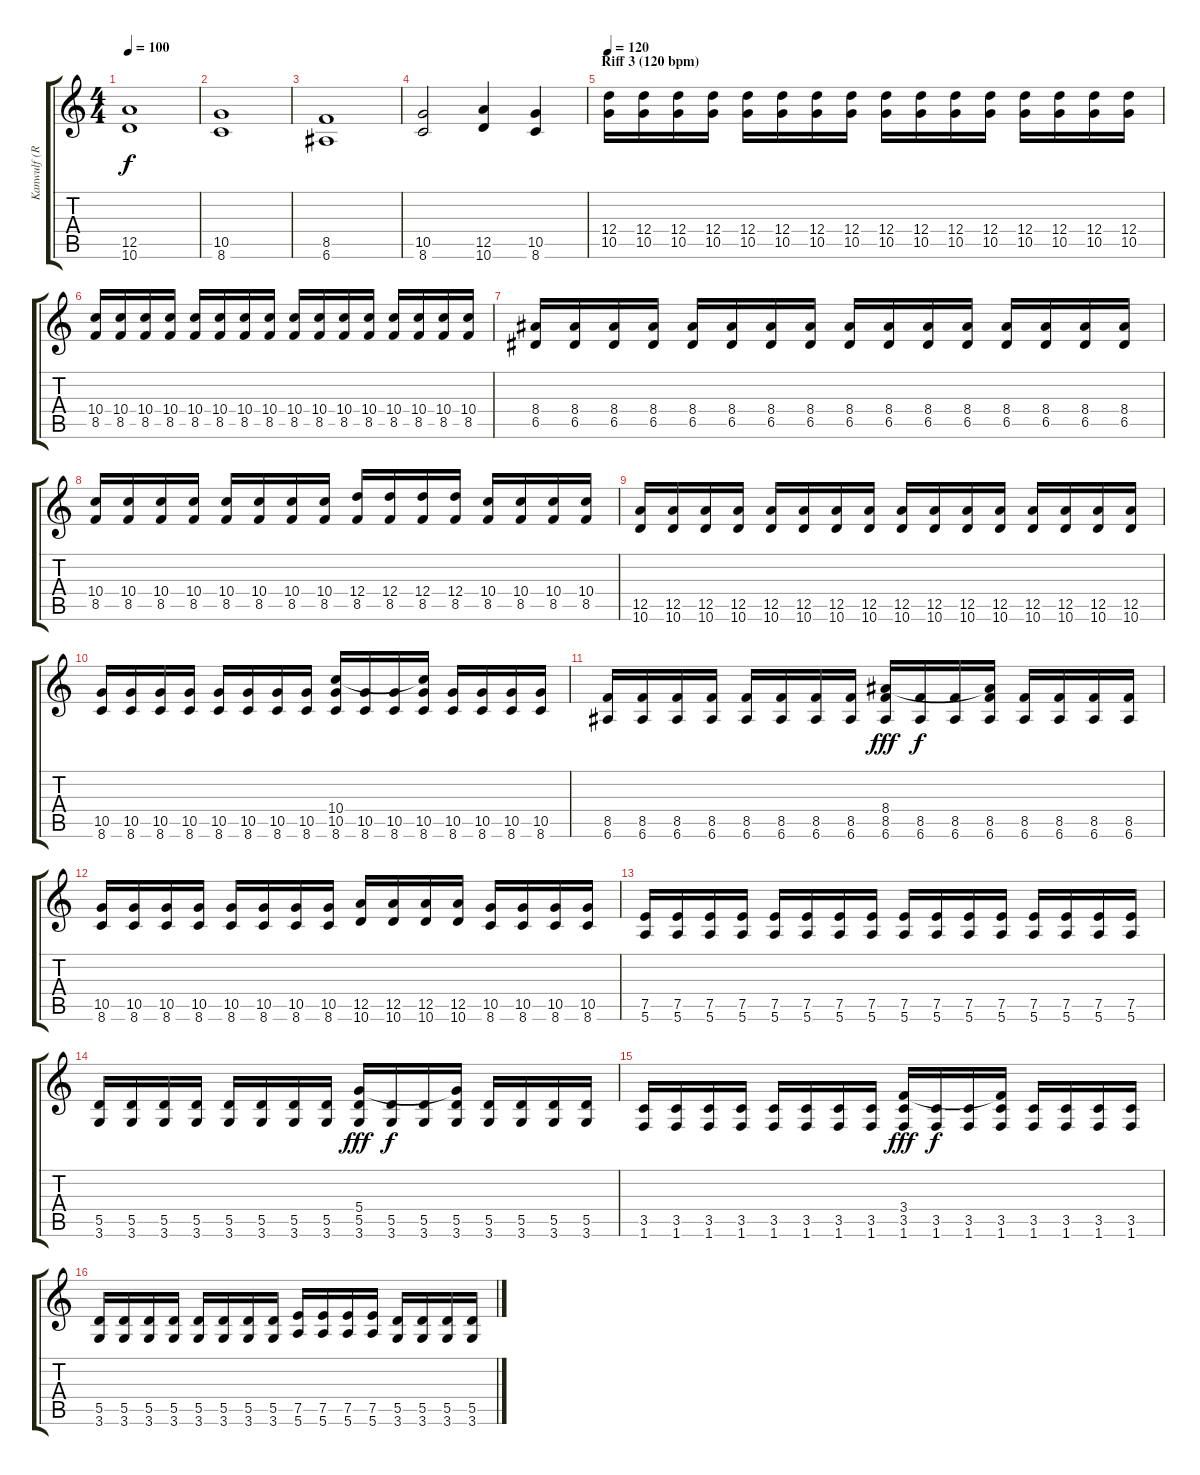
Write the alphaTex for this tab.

\track ("Kanwulf (R Guitar)" "Kanwulf (R") {instrument distortionguitar}
\staff {score tabs}
\tuning (E4 B3 G3 D3 A2 E2) {hide}
\ts (4 4)
\tempo 100
\clef g2
\ks c
(12.5 10.6).1{dy f} |
(10.5 8.6).1 |
(8.5 6.6).1 |
(10.5 8.6).2 (12.5 10.6).4 (10.5 8.6).4 |
\section ("" "Riff 3 (120 bpm)")
\tempo 120
(12.4 10.5).16 (12.4 10.5).16 (12.4 10.5).16 (12.4 10.5).16 (12.4 10.5).16 (12.4 10.5).16 (12.4 10.5).16 (12.4 10.5).16 (12.4 10.5).16 (12.4 10.5).16 (12.4 10.5).16 (12.4 10.5).16 (12.4 10.5).16 (12.4 10.5).16 (12.4 10.5).16 (12.4 10.5).16 |
(10.4 8.5).16 (10.4 8.5).16 (10.4 8.5).16 (10.4 8.5).16 (10.4 8.5).16 (10.4 8.5).16 (10.4 8.5).16 (10.4 8.5).16 (10.4 8.5).16 (10.4 8.5).16 (10.4 8.5).16 (10.4 8.5).16 (10.4 8.5).16 (10.4 8.5).16 (10.4 8.5).16 (10.4 8.5).16 |
(8.4 6.5).16 (8.4 6.5).16 (8.4 6.5).16 (8.4 6.5).16 (8.4 6.5).16 (8.4 6.5).16 (8.4 6.5).16 (8.4 6.5).16 (8.4 6.5).16 (8.4 6.5).16 (8.4 6.5).16 (8.4 6.5).16 (8.4 6.5).16 (8.4 6.5).16 (8.4 6.5).16 (8.4 6.5).16 |
(10.4 8.5).16 (10.4 8.5).16 (10.4 8.5).16 (10.4 8.5).16 (10.4 8.5).16 (10.4 8.5).16 (10.4 8.5).16 (10.4 8.5).16 (12.4 8.5).16 (12.4 8.5).16 (12.4 8.5).16 (12.4 8.5).16 (10.4 8.5).16 (10.4 8.5).16 (10.4 8.5).16 (10.4 8.5).16 |
(12.5 10.6).16 (12.5 10.6).16 (12.5 10.6).16 (12.5 10.6).16 (12.5 10.6).16 (12.5 10.6).16 (12.5 10.6).16 (12.5 10.6).16 (12.5 10.6).16 (12.5 10.6).16 (12.5 10.6).16 (12.5 10.6).16 (12.5 10.6).16 (12.5 10.6).16 (12.5 10.6).16 (12.5 10.6).16 |
(10.5 8.6).16 (10.5 8.6).16 (10.5 8.6).16 (10.5 8.6).16 (10.5 8.6).16 (10.5 8.6).16 (10.5 8.6).16 (10.5 8.6).16 (10.4 10.5 8.6).16 (10.5 8.6).16 (10.5 8.6).16 (10.4{t} 10.5 8.6).16 (10.5 8.6).16 (10.5 8.6).16 (10.5 8.6).16 (10.5 8.6).16 |
(8.5 6.6).16 (8.5 6.6).16 (8.5 6.6).16 (8.5 6.6).16 (8.5 6.6).16 (8.5 6.6).16 (8.5 6.6).16 (8.5 6.6).16 (8.4 8.5 6.6).16{dy fff} (8.5 6.6).16{dy f} (8.5 6.6).16 (8.4{t} 8.5 6.6).16 (8.5 6.6).16 (8.5 6.6).16 (8.5 6.6).16 (8.5 6.6).16 |
(10.5 8.6).16 (10.5 8.6).16 (10.5 8.6).16 (10.5 8.6).16 (10.5 8.6).16 (10.5 8.6).16 (10.5 8.6).16 (10.5 8.6).16 (12.5 10.6).16 (12.5 10.6).16 (12.5 10.6).16 (12.5 10.6).16 (10.5 8.6).16 (10.5 8.6).16 (10.5 8.6).16 (10.5 8.6).16 |
(7.5 5.6).16 (7.5 5.6).16 (7.5 5.6).16 (7.5 5.6).16 (7.5 5.6).16 (7.5 5.6).16 (7.5 5.6).16 (7.5 5.6).16 (7.5 5.6).16 (7.5 5.6).16 (7.5 5.6).16 (7.5 5.6).16 (7.5 5.6).16 (7.5 5.6).16 (7.5 5.6).16 (7.5 5.6).16 |
(5.5 3.6).16 (5.5 3.6).16 (5.5 3.6).16 (5.5 3.6).16 (5.5 3.6).16 (5.5 3.6).16 (5.5 3.6).16 (5.5 3.6).16 (5.4 5.5 3.6).16{dy fff} (5.5 3.6).16{dy f} (5.5 3.6).16 (5.4{t} 5.5 3.6).16 (5.5 3.6).16 (5.5 3.6).16 (5.5 3.6).16 (5.5 3.6).16 |
(3.5 1.6).16 (3.5 1.6).16 (3.5 1.6).16 (3.5 1.6).16 (3.5 1.6).16 (3.5 1.6).16 (3.5 1.6).16 (3.5 1.6).16 (3.4 3.5 1.6).16{dy fff} (3.5 1.6).16{dy f} (3.5 1.6).16 (3.4{t} 3.5 1.6).16 (3.5 1.6).16 (3.5 1.6).16 (3.5 1.6).16 (3.5 1.6).16 |
(5.5 3.6).16 (5.5 3.6).16 (5.5 3.6).16 (5.5 3.6).16 (5.5 3.6).16 (5.5 3.6).16 (5.5 3.6).16 (5.5 3.6).16 (7.5 5.6).16 (7.5 5.6).16 (7.5 5.6).16 (7.5 5.6).16 (5.5 3.6).16 (5.5 3.6).16 (5.5 3.6).16 (5.5 3.6).16
